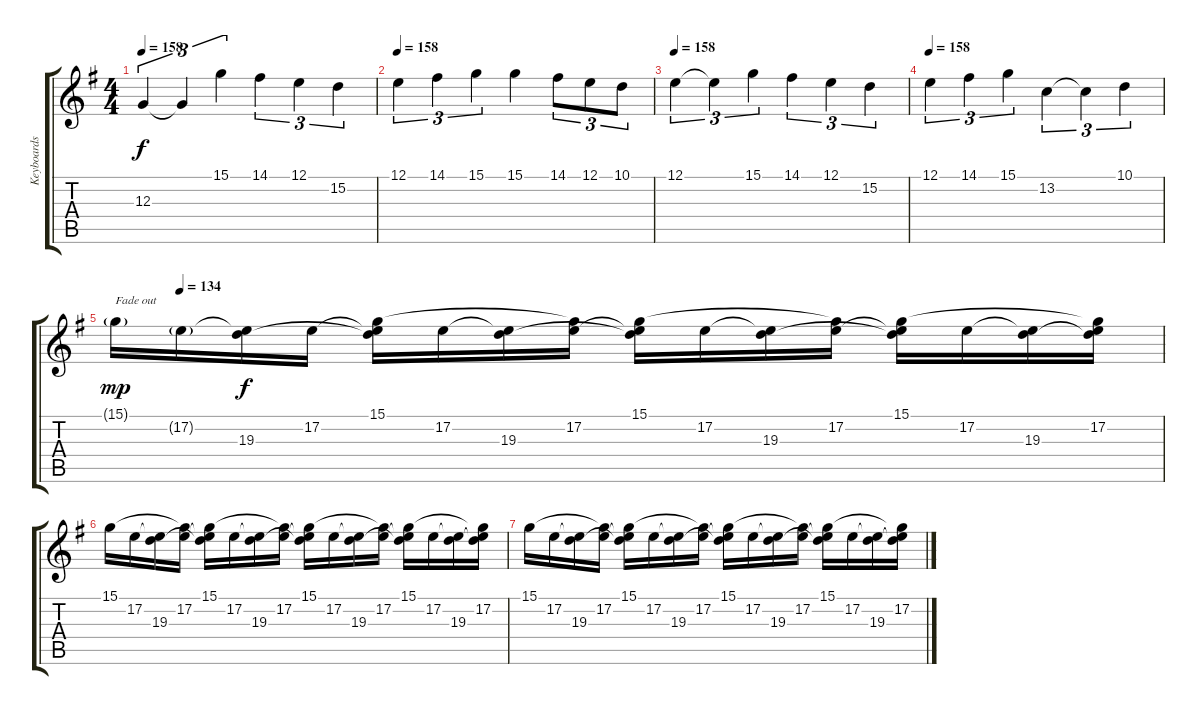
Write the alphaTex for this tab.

\track ("Keyboards (II)" "Keyboards ") {instrument rockorgan}
\staff {score tabs}
\tuning (E4 B3 G3 D3 A2 E2) {hide}
\ts (4 4)
\tempo 158
\clef g2
\ks eminor
12.3.4{tu (3 2) dy f volume 15 balance 5 instrument brightacousticpiano} 12.3{t}.4{tu (3 2)} 15.1.4{tu (3 2)} 14.1.4{tu (3 2)} 12.1.4{tu (3 2)} 15.2.4{tu (3 2)} |
\tempo 158
12.1.4{tu (3 2) volume 15 balance 5 instrument brightacousticpiano} 14.1.4{tu (3 2)} 15.1.4{tu (3 2)} 15.1.4 14.1.8{tu (3 2)} 12.1.8{tu (3 2)} 10.1.8{tu (3 2)} |
\tempo 158
12.1.4{tu (3 2) volume 15 balance 5 instrument brightacousticpiano} 12.1{t}.4{tu (3 2)} 15.1.4{tu (3 2)} 14.1.4{tu (3 2)} 12.1.4{tu (3 2)} 15.2.4{tu (3 2)} |
\tempo 158
12.1.4{tu (3 2) volume 15 balance 5 instrument brightacousticpiano} 14.1.4{tu (3 2)} 15.1.4{tu (3 2)} 13.2.4{tu (3 2)} 13.2{t}.4{tu (3 2)} 10.1.4{tu (3 2)} |
\tempo (134 0.0625)
15.1{g}.16{txt "Fade out" dy mp volume 11 instrument brightacousticpiano} 17.2{g}.16{volume 0} (17.2{t} 19.3).16{dy f} 17.2.16 (15.1 17.2{t} 19.3{t}).16 17.2.16 (17.2{t} 19.3).16 (15.1{t} 17.2).16 (15.1 17.2{t} 19.3{t}).16 17.2.16 (17.2{t} 19.3).16 (15.1{t} 17.2).16 (15.1 17.2{t} 19.3{t}).16 17.2.16 (17.2{t} 19.3).16 (15.1{t} 17.2 19.3{t}).16 |
15.1.16 17.2.16 (17.2{t} 19.3).16 (15.1{t} 17.2).16 (15.1 17.2{t} 19.3{t}).16 17.2.16 (17.2{t} 19.3).16 (15.1{t} 17.2).16 (15.1 17.2{t} 19.3{t}).16 17.2.16 (17.2{t} 19.3).16 (15.1{t} 17.2).16 (15.1 17.2{t} 19.3{t}).16 17.2.16 (17.2{t} 19.3).16 (15.1{t} 17.2 19.3{t}).16 |
15.1.16 17.2.16 (17.2{t} 19.3).16 (15.1{t} 17.2).16 (15.1 17.2{t} 19.3{t}).16 17.2.16 (17.2{t} 19.3).16 (15.1{t} 17.2).16 (15.1 17.2{t} 19.3{t}).16 17.2.16 (17.2{t} 19.3).16 (15.1{t} 17.2).16 (15.1 17.2{t} 19.3{t}).16 17.2.16 (17.2{t} 19.3).16 (15.1{t} 17.2 19.3{t}).16
